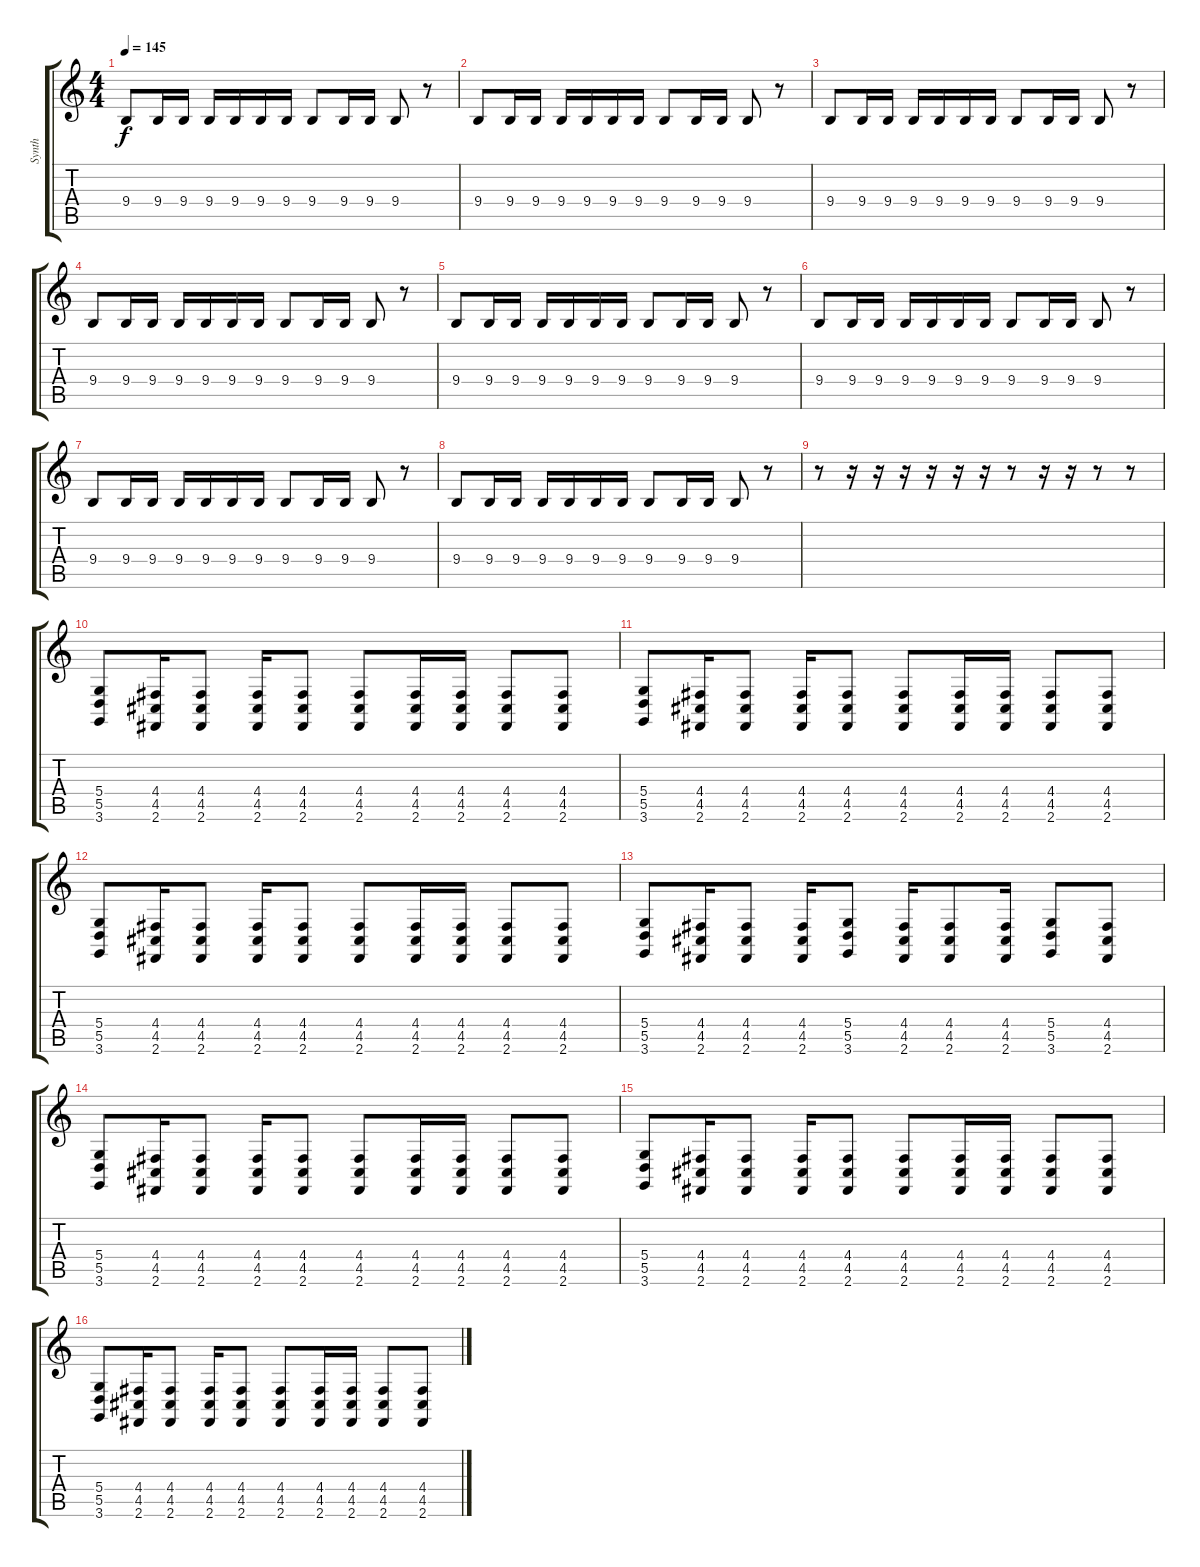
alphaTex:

\track ("Synth" "Synth") {instrument lead2sawtooth}
\staff {score tabs}
\tuning (E4 B3 G3 D3 A2 E2) {hide}
\ts (4 4)
\tempo 145
\clef g2
\ks c
9.4.8{dy f} 9.4.16 9.4.16 9.4.16 9.4.16 9.4.16 9.4.16 9.4.8 9.4.16 9.4.16 9.4.8 r.8 |
9.4.8 9.4.16 9.4.16 9.4.16 9.4.16 9.4.16 9.4.16 9.4.8 9.4.16 9.4.16 9.4.8 r.8 |
9.4.8 9.4.16 9.4.16 9.4.16 9.4.16 9.4.16 9.4.16 9.4.8 9.4.16 9.4.16 9.4.8 r.8 |
9.4.8 9.4.16 9.4.16 9.4.16 9.4.16 9.4.16 9.4.16 9.4.8 9.4.16 9.4.16 9.4.8 r.8 |
9.4.8 9.4.16 9.4.16 9.4.16 9.4.16 9.4.16 9.4.16 9.4.8 9.4.16 9.4.16 9.4.8 r.8 |
9.4.8 9.4.16 9.4.16 9.4.16 9.4.16 9.4.16 9.4.16 9.4.8 9.4.16 9.4.16 9.4.8 r.8 |
9.4.8 9.4.16 9.4.16 9.4.16 9.4.16 9.4.16 9.4.16 9.4.8 9.4.16 9.4.16 9.4.8 r.8 |
9.4.8 9.4.16 9.4.16 9.4.16 9.4.16 9.4.16 9.4.16 9.4.8 9.4.16 9.4.16 9.4.8 r.8 |
r.8 r.16 r.16 r.16 r.16 r.16 r.16 r.8 r.16 r.16 r.8 r.8 |
(5.4 5.5 3.6).8 (4.4 4.5 2.6).16 (4.4 4.5 2.6).8 (4.4 4.5 2.6).16 (4.4 4.5 2.6).8 (4.4 4.5 2.6).8 (4.4 4.5 2.6).16 (4.4 4.5 2.6).16 (4.4 4.5 2.6).8 (4.4 4.5 2.6).8 |
(5.4 5.5 3.6).8 (4.4 4.5 2.6).16 (4.4 4.5 2.6).8 (4.4 4.5 2.6).16 (4.4 4.5 2.6).8 (4.4 4.5 2.6).8 (4.4 4.5 2.6).16 (4.4 4.5 2.6).16 (4.4 4.5 2.6).8 (4.4 4.5 2.6).8 |
(5.4 5.5 3.6).8 (4.4 4.5 2.6).16 (4.4 4.5 2.6).8 (4.4 4.5 2.6).16 (4.4 4.5 2.6).8 (4.4 4.5 2.6).8 (4.4 4.5 2.6).16 (4.4 4.5 2.6).16 (4.4 4.5 2.6).8 (4.4 4.5 2.6).8 |
(5.4 5.5 3.6).8 (4.4 4.5 2.6).16 (4.4 4.5 2.6).8 (4.4 4.5 2.6).16 (5.4 5.5 3.6).8 (4.4 4.5 2.6).16 (4.4 4.5 2.6).8 (4.4 4.5 2.6).16 (5.4 5.5 3.6).8 (4.4 4.5 2.6).8 |
(5.4 5.5 3.6).8 (4.4 4.5 2.6).16 (4.4 4.5 2.6).8 (4.4 4.5 2.6).16 (4.4 4.5 2.6).8 (4.4 4.5 2.6).8 (4.4 4.5 2.6).16 (4.4 4.5 2.6).16 (4.4 4.5 2.6).8 (4.4 4.5 2.6).8 |
(5.4 5.5 3.6).8 (4.4 4.5 2.6).16 (4.4 4.5 2.6).8 (4.4 4.5 2.6).16 (4.4 4.5 2.6).8 (4.4 4.5 2.6).8 (4.4 4.5 2.6).16 (4.4 4.5 2.6).16 (4.4 4.5 2.6).8 (4.4 4.5 2.6).8 |
(5.4 5.5 3.6).8 (4.4 4.5 2.6).16 (4.4 4.5 2.6).8 (4.4 4.5 2.6).16 (4.4 4.5 2.6).8 (4.4 4.5 2.6).8 (4.4 4.5 2.6).16 (4.4 4.5 2.6).16 (4.4 4.5 2.6).8 (4.4 4.5 2.6).8
